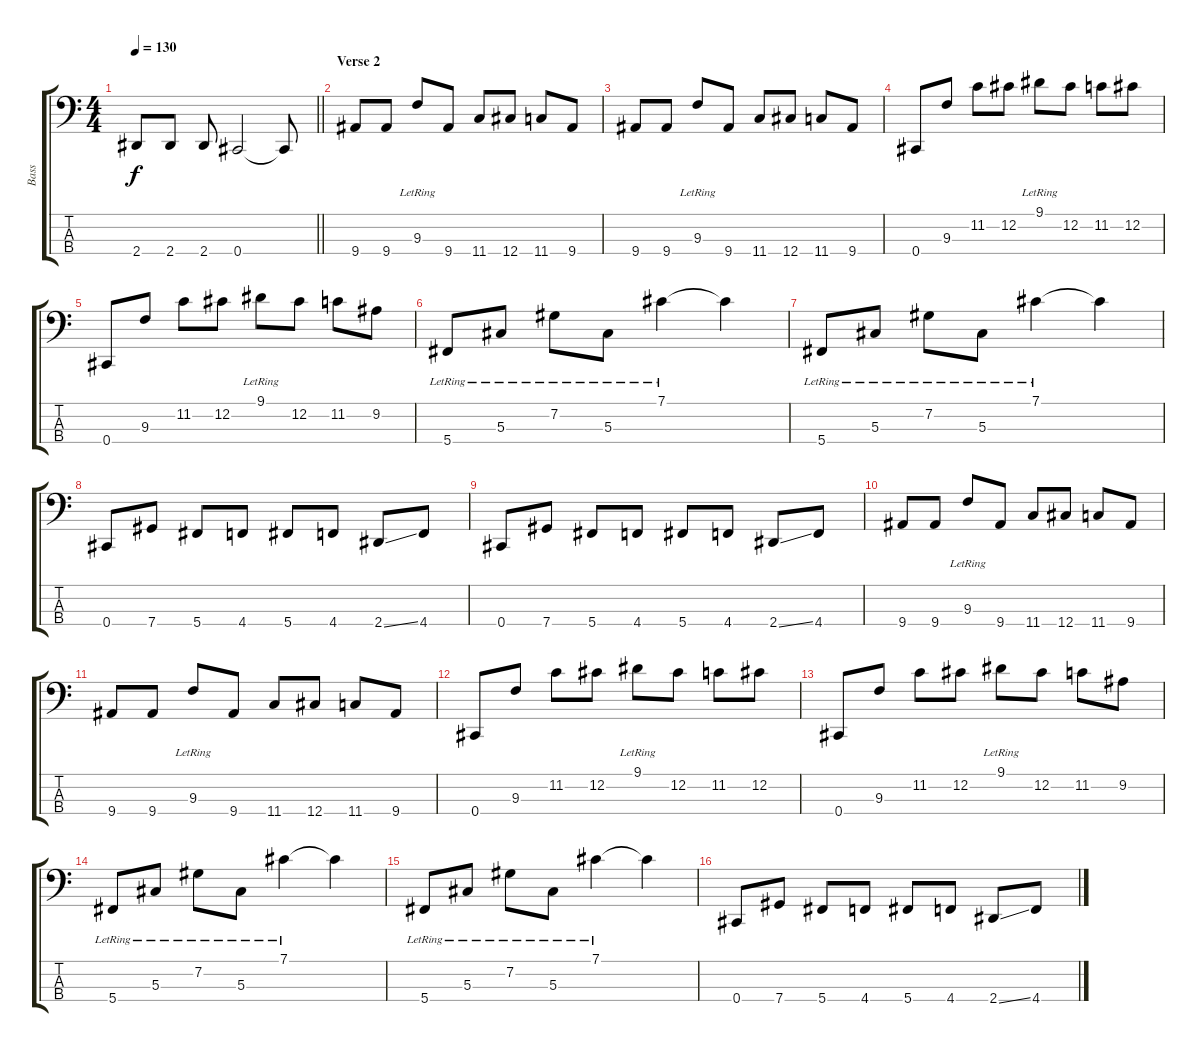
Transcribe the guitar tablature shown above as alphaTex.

\track ("Bass" "Bass") {instrument electricbasspick}
\staff {score tabs}
\tuning (Gb2 Db2 Ab1 Db1) {hide}
\ts (4 4)
\tempo 130
\clef f4
\barLineRight lightlight
\ks c
2.4.8{dy f} 2.4.8 2.4.8 0.4.2 0.4{t}.8 |
\section ("" "Verse 2")
9.4.8 9.4.8 9.3{lr}.8 9.4.8 11.4.8 12.4.8 11.4.8 9.4.8 |
9.4.8 9.4.8 9.3{lr}.8 9.4.8 11.4.8 12.4.8 11.4.8 9.4.8 |
0.4.8 9.3.8 11.2.8 12.2.8 9.1{lr}.8 12.2.8 11.2.8 12.2.8 |
0.4.8 9.3.8 11.2.8 12.2.8 9.1{lr}.8 12.2.8 11.2.8 9.2.8 |
5.4{lr}.8 5.3{lr}.8 7.2{lr}.8 5.3{lr}.8 7.1{lr}.4 7.1{t}.4 |
5.4{lr}.8 5.3{lr}.8 7.2{lr}.8 5.3{lr}.8 7.1{lr}.4 7.1{t}.4 |
0.4.8 7.4.8 5.4.8 4.4.8 5.4.8 4.4.8 2.4{ss}.8 4.4.8 |
0.4.8 7.4.8 5.4.8 4.4.8 5.4.8 4.4.8 2.4{ss}.8 4.4.8 |
9.4.8 9.4.8 9.3{lr}.8 9.4.8 11.4.8 12.4.8 11.4.8 9.4.8 |
9.4.8 9.4.8 9.3{lr}.8 9.4.8 11.4.8 12.4.8 11.4.8 9.4.8 |
0.4.8 9.3.8 11.2.8 12.2.8 9.1{lr}.8 12.2.8 11.2.8 12.2.8 |
0.4.8 9.3.8 11.2.8 12.2.8 9.1{lr}.8 12.2.8 11.2.8 9.2.8 |
5.4{lr}.8 5.3{lr}.8 7.2{lr}.8 5.3{lr}.8 7.1{lr}.4 7.1{t}.4 |
5.4{lr}.8 5.3{lr}.8 7.2{lr}.8 5.3{lr}.8 7.1{lr}.4 7.1{t}.4 |
0.4.8 7.4.8 5.4.8 4.4.8 5.4.8 4.4.8 2.4{ss}.8 4.4.8
